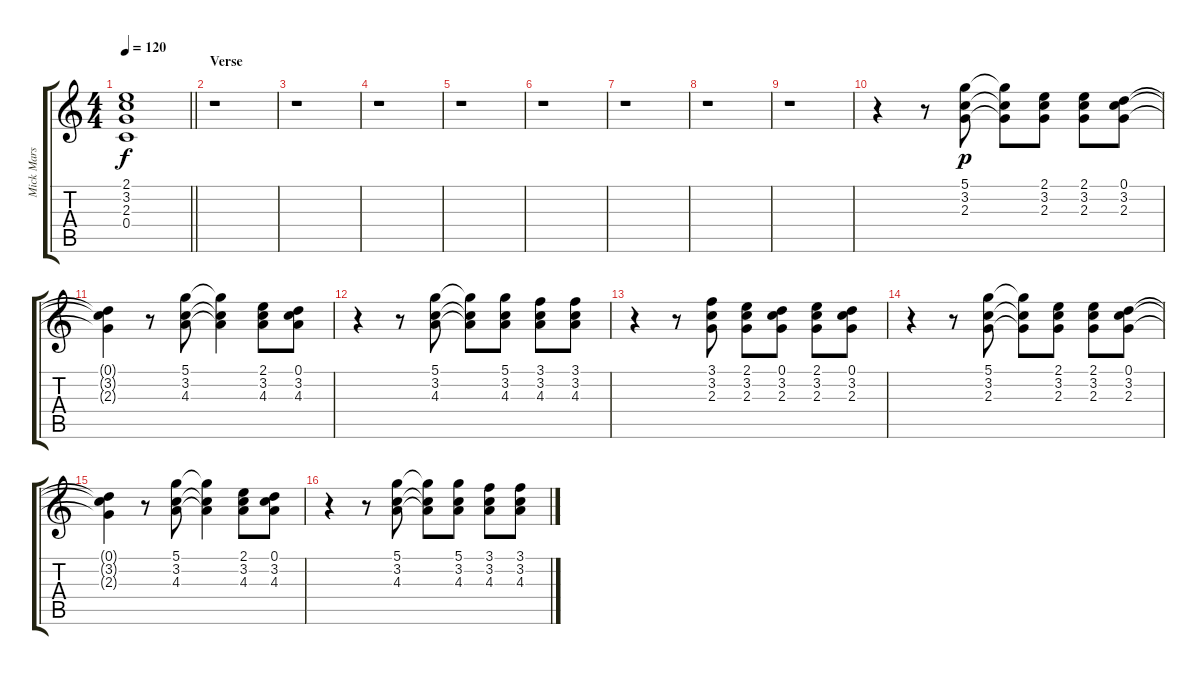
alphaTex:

\track ("Mick Mars - Rhytm - Guitar II" "Mick Mars ") {instrument overdrivenguitar}
\staff {score tabs}
\tuning (D4 A3 F3 C3 G2 D2) {hide}
\ts (4 4)
\tempo 120
\clef g2
\barLineRight lightlight
\ks c
(2.1 3.2 2.3 0.4).1{dy f} |
\section ("" "Verse")
r.1 |
r.1 |
r.1 |
r.1 |
r.1 |
r.1 |
r.1 |
r.1 |
r.4 r.8 (5.1 3.2 2.3).8{dy p} (5.1{t} 3.2{t} 2.3{t}).8 (2.1 3.2 2.3).8 (2.1 3.2 2.3).8 (0.1 3.2 2.3).8 |
(0.1{t} 3.2{t} 2.3{t}).4 r.8 (5.1 3.2 4.3).8 (5.1{t} 3.2{t} 4.3{t}).4 (2.1 3.2 4.3).8 (0.1 3.2 4.3).8 |
r.4 r.8 (5.1 3.2 4.3).8 (5.1{t} 3.2{t} 4.3{t}).8 (5.1 3.2 4.3).8 (3.1 3.2 4.3).8 (3.1 3.2 4.3).8 |
r.4 r.8 (3.1 3.2 2.3).8 (2.1 3.2 2.3).8 (0.1 3.2 2.3).8 (2.1 3.2 2.3).8 (0.1 3.2 2.3).8 |
r.4 r.8 (5.1 3.2 2.3).8 (5.1{t} 3.2{t} 2.3{t}).8 (2.1 3.2 2.3).8 (2.1 3.2 2.3).8 (0.1 3.2 2.3).8 |
(0.1{t} 3.2{t} 2.3{t}).4 r.8 (5.1 3.2 4.3).8 (5.1{t} 3.2{t} 4.3{t}).4 (2.1 3.2 4.3).8 (0.1 3.2 4.3).8 |
r.4 r.8 (5.1 3.2 4.3).8 (5.1{t} 3.2{t} 4.3{t}).8 (5.1 3.2 4.3).8 (3.1 3.2 4.3).8 (3.1 3.2 4.3).8
